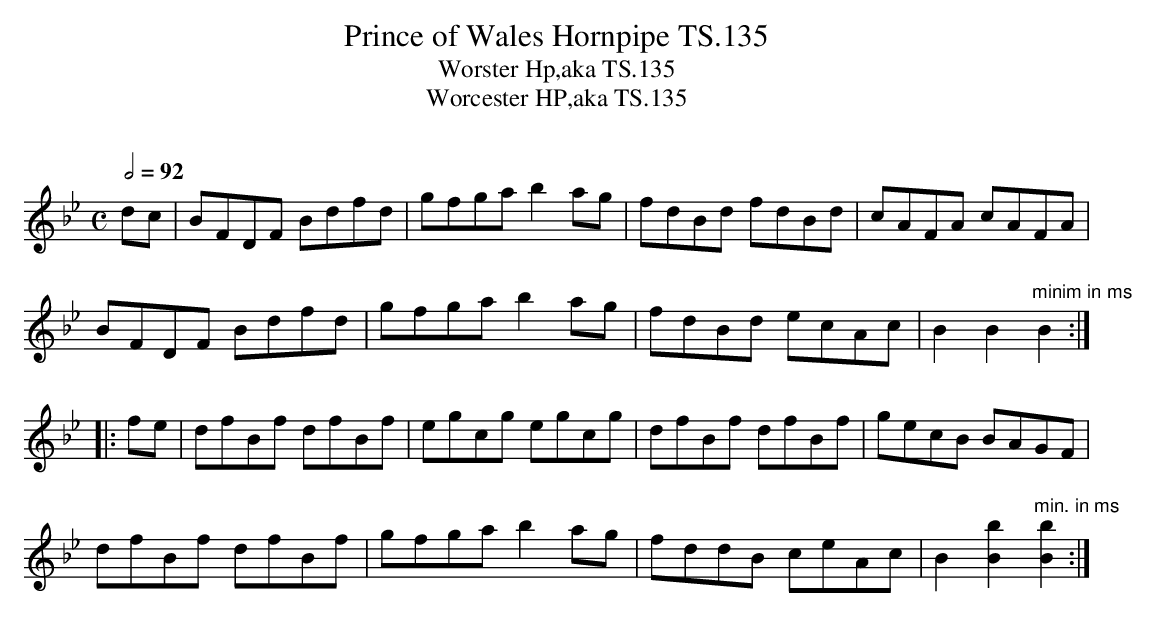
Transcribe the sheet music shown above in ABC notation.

X:1
T:Prince of Wales Hornpipe TS.135
T:Worster Hp,aka TS.135
T:Worcester HP,aka TS.135
M:C
L:1/8
Q:1/2=92
O:
K:Bb
dc|BFDF Bdfd|gfga b2ag|fdBd fdBd|cAFA cAFA|
BFDF Bdfd|gfga b2ag|fdBd ecAc|B2B2"minim in ms"B2:|
|:fe|dfBf dfBf|egcg egcg|dfBf dfBf|gecB  BAGF|
dfBf dfBf|gfga b2 ag|fddB ceAc|B2[b2B2]"min. in ms"[b2B2]:|]
